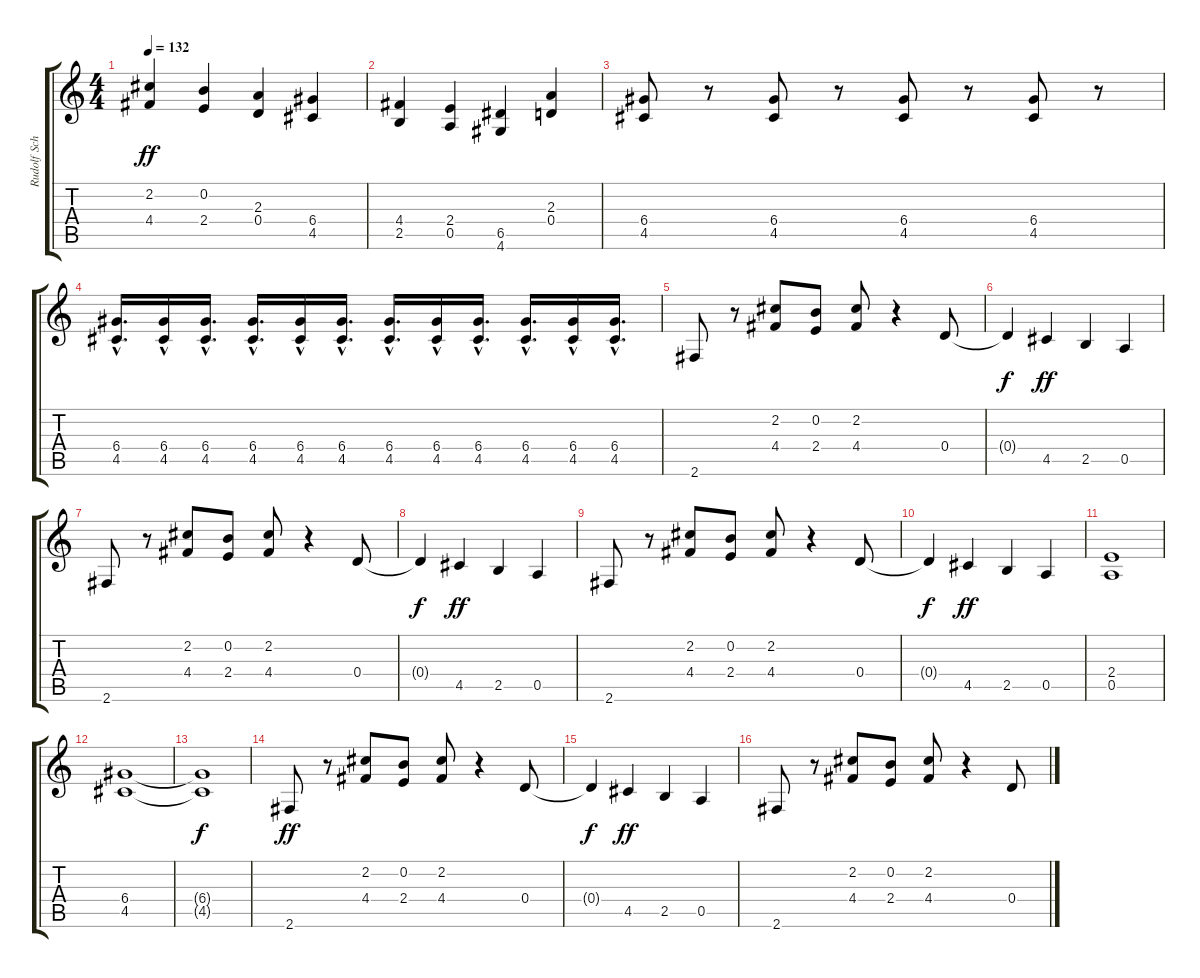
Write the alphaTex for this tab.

\track ("Rudolf Schenker" "Rudolf Sch") {instrument overdrivenguitar}
\staff {score tabs}
\tuning (E4 B3 G3 D3 A2 E2) {hide}
\ts (4 4)
\tempo 132
\clef g2
\ks c
(2.2 4.4).4{dy ff} (0.2 2.4).4 (2.3 0.4).4 (6.4 4.5).4 |
(4.4 2.5).4 (2.4 0.5).4 (6.5 4.6).4 (2.3 0.4).4 |
(6.4 4.5).8 r.8 (6.4 4.5).8 r.8 (6.4 4.5).8 r.8 (6.4 4.5).8 r.8 |
(6.4{hac} 4.5{hac}).16{d} (6.4{hac} 4.5{hac}).16 (6.4{hac} 4.5{hac}).16{d} (6.4{hac} 4.5{hac}).16{d} (6.4{hac} 4.5{hac}).16 (6.4{hac} 4.5{hac}).16{d} (6.4{hac} 4.5{hac}).16{d} (6.4{hac} 4.5{hac}).16 (6.4{hac} 4.5{hac}).16{d} (6.4{hac} 4.5{hac}).16{d} (6.4{hac} 4.5{hac}).16 (6.4{hac} 4.5{hac}).16{d} |
2.6.8 r.8 (2.2 4.4).8 (0.2 2.4).8 (2.2 4.4).8 r.4 0.4.8 |
0.4{t}.4{dy f} 4.5.4{dy ff} 2.5.4 0.5.4 |
2.6.8 r.8 (2.2 4.4).8 (0.2 2.4).8 (2.2 4.4).8 r.4 0.4.8 |
0.4{t}.4{dy f} 4.5.4{dy ff} 2.5.4 0.5.4 |
2.6.8 r.8 (2.2 4.4).8 (0.2 2.4).8 (2.2 4.4).8 r.4 0.4.8 |
0.4{t}.4{dy f} 4.5.4{dy ff} 2.5.4 0.5.4 |
(2.4 0.5).1 |
(6.4 4.5).1 |
(6.4{t} 4.5{t}).1{dy f} |
2.6.8{dy ff} r.8 (2.2 4.4).8 (0.2 2.4).8 (2.2 4.4).8 r.4 0.4.8 |
0.4{t}.4{dy f} 4.5.4{dy ff} 2.5.4 0.5.4 |
2.6.8 r.8 (2.2 4.4).8 (0.2 2.4).8 (2.2 4.4).8 r.4 0.4.8
